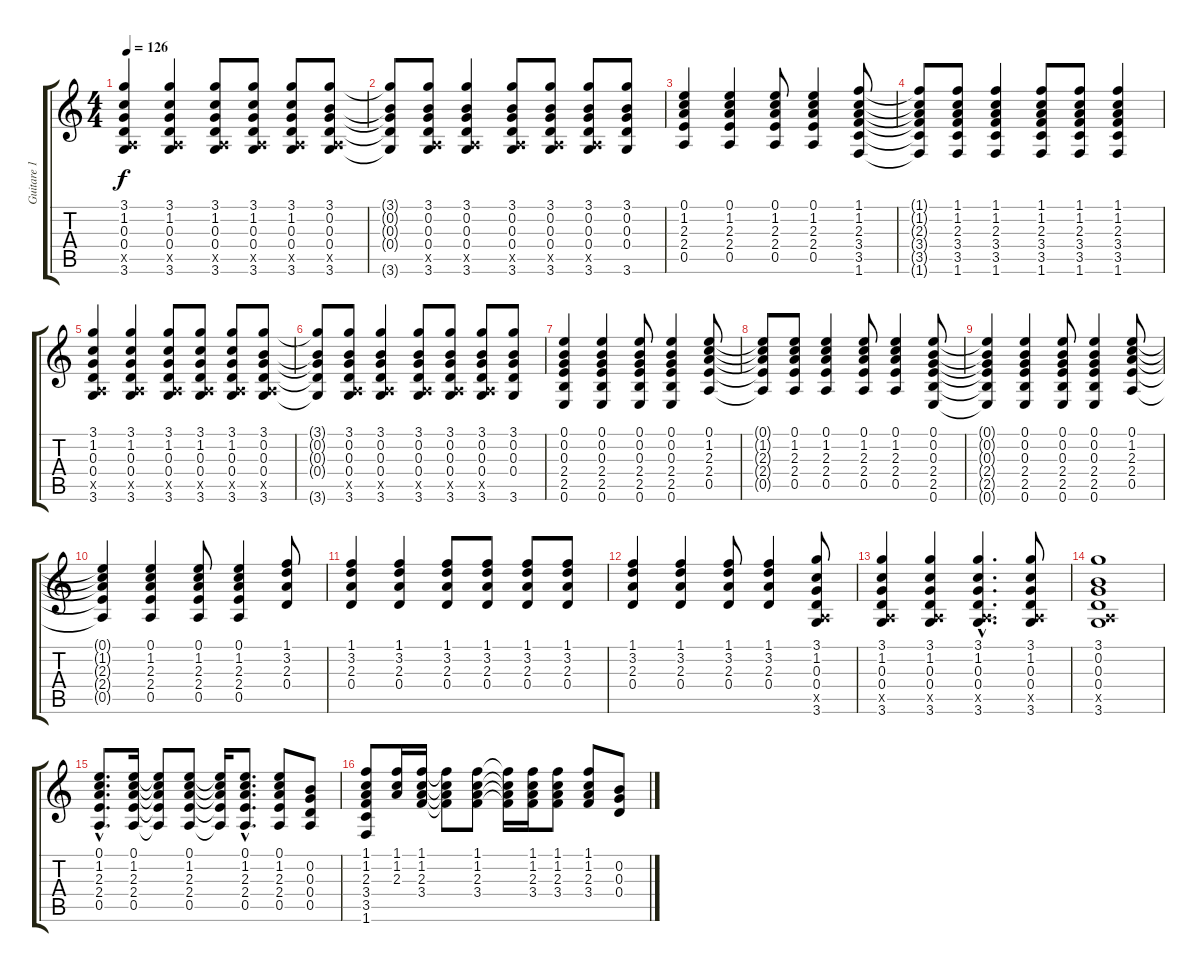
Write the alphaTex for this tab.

\track ("Guitare 1" "Guitare 1") {instrument acousticguitarsteel}
\staff {score tabs}
\tuning (E4 B3 G3 D3 A2 E2) {hide}
\ts (4 4)
\tempo 126
\clef g2
\ks c
(3.1 1.2 0.3 0.4 0.5{x} 3.6).4{dy f} (3.1 1.2 0.3 0.4 0.5{x} 3.6).4 (3.1 1.2 0.3 0.4 0.5{x} 3.6).8 (3.1 1.2 0.3 0.4 0.5{x} 3.6).8 (3.1 1.2 0.3 0.4 0.5{x} 3.6).8 (3.1 0.2 0.3 0.4 0.5{x} 3.6).8 |
(3.1{t} 0.2{t} 0.3{t} 0.4{t} 3.6{t}).8 (3.1 0.2 0.3 0.4 0.5{x} 3.6).8 (3.1 0.2 0.3 0.4 0.5{x} 3.6).4 (3.1 0.2 0.3 0.4 0.5{x} 3.6).8 (3.1 0.2 0.3 0.4 0.5{x} 3.6).8 (3.1 0.2 0.3 0.4 0.5{x} 3.6).8 (3.1 0.2 0.3 0.4 3.6).8 |
(0.1 1.2 2.3 2.4 0.5).4 (0.1 1.2 2.3 2.4 0.5).4 (0.1 1.2 2.3 2.4 0.5).8 (0.1 1.2 2.3 2.4 0.5).4 (1.1 1.2 2.3 3.4 3.5 1.6).8 |
(1.1{t} 1.2{t} 2.3{t} 3.4{t} 3.5{t} 1.6{t}).8 (1.1 1.2 2.3 3.4 3.5 1.6).8 (1.1 1.2 2.3 3.4 3.5 1.6).4 (1.1 1.2 2.3 3.4 3.5 1.6).8 (1.1 1.2 2.3 3.4 3.5 1.6).8 (1.1 1.2 2.3 3.4 3.5 1.6).4 |
(3.1 1.2 0.3 0.4 0.5{x} 3.6).4 (3.1 1.2 0.3 0.4 0.5{x} 3.6).4 (3.1 1.2 0.3 0.4 0.5{x} 3.6).8 (3.1 1.2 0.3 0.4 0.5{x} 3.6).8 (3.1 1.2 0.3 0.4 0.5{x} 3.6).8 (3.1 0.2 0.3 0.4 0.5{x} 3.6).8 |
(3.1{t} 0.2{t} 0.3{t} 0.4{t} 3.6{t}).8 (3.1 0.2 0.3 0.4 0.5{x} 3.6).8 (3.1 0.2 0.3 0.4 0.5{x} 3.6).4 (3.1 0.2 0.3 0.4 0.5{x} 3.6).8 (3.1 0.2 0.3 0.4 0.5{x} 3.6).8 (3.1 0.2 0.3 0.4 0.5{x} 3.6).8 (3.1 0.2 0.3 0.4 3.6).8 |
(0.1 0.2 0.3 2.4 2.5 0.6).4 (0.1 0.2 0.3 2.4 2.5 0.6).4 (0.1 0.2 0.3 2.4 2.5 0.6).8 (0.1 0.2 0.3 2.4 2.5 0.6).4 (0.1 1.2 2.3 2.4 0.5).8 |
(0.1{t} 1.2{t} 2.3{t} 2.4{t} 0.5{t}).8 (0.1 1.2 2.3 2.4 0.5).8 (0.1 1.2 2.3 2.4 0.5).4 (0.1 1.2 2.3 2.4 0.5).8 (0.1 1.2 2.3 2.4 0.5).4 (0.1 0.2 0.3 2.4 2.5 0.6).8 |
(0.1{t} 0.2{t} 0.3{t} 2.4{t} 2.5{t} 0.6{t}).4 (0.1 0.2 0.3 2.4 2.5 0.6).4 (0.1 0.2 0.3 2.4 2.5 0.6).8 (0.1 0.2 0.3 2.4 2.5 0.6).4 (0.1 1.2 2.3 2.4 0.5).8 |
(0.1{t} 1.2{t} 2.3{t} 2.4{t} 0.5{t}).4 (0.1 1.2 2.3 2.4 0.5).4 (0.1 1.2 2.3 2.4 0.5).8 (0.1 1.2 2.3 2.4 0.5).4 (1.1 3.2 2.3 0.4).8 |
(1.1 3.2 2.3 0.4).4 (1.1 3.2 2.3 0.4).4 (1.1 3.2 2.3 0.4).8 (1.1 3.2 2.3 0.4).8 (1.1 3.2 2.3 0.4).8 (1.1 3.2 2.3 0.4).8 |
(1.1 3.2 2.3 0.4).4 (1.1 3.2 2.3 0.4).4 (1.1 3.2 2.3 0.4).8 (1.1 3.2 2.3 0.4).4 (3.1 1.2 0.3 0.4 0.5{x} 3.6).8 |
(3.1 1.2 0.3 0.4 0.5{x} 3.6).4 (3.1 1.2 0.3 0.4 0.5{x} 3.6).4 (3.1{hac} 1.2{hac} 0.3{hac} 0.4{hac} 0.5{hac x} 3.6{hac}).4{d} (3.1 1.2 0.3 0.4 0.5{x} 3.6).8 |
(3.1 0.2 0.3 0.4 0.5{x} 3.6).1 |
(0.1{hac} 1.2{hac} 2.3{hac} 2.4{hac} 0.5{hac}).8{d} (0.1 1.2 2.3 2.4 0.5).16 (0.1{t} 1.2{t} 2.3{t} 2.4{t} 0.5{t}).8 (0.1 1.2 2.3 2.4 0.5).8 (0.1{t} 1.2{t} 2.3{t} 2.4{t} 0.5{t}).16 (0.1{hac} 1.2{hac} 2.3{hac} 2.4{hac} 0.5{hac}).8{d} (0.1 1.2 2.3 2.4 0.5).8 (0.2 0.3 0.4 0.5).8 |
(1.1 1.2 2.3 3.4 3.5 1.6).8 (1.1 1.2 2.3).16 (1.1 1.2 2.3 3.4).16 (1.1{t} 1.2{t} 2.3{t} 3.4{t}).8 (1.1 1.2 2.3 3.4).8 (1.1{t} 1.2{t} 2.3{t} 3.4{t}).16 (1.1 1.2 2.3 3.4).16 (1.1 1.2 2.3 3.4).8 (1.1 1.2 2.3 3.4).8 (0.2 0.3 0.4).8
